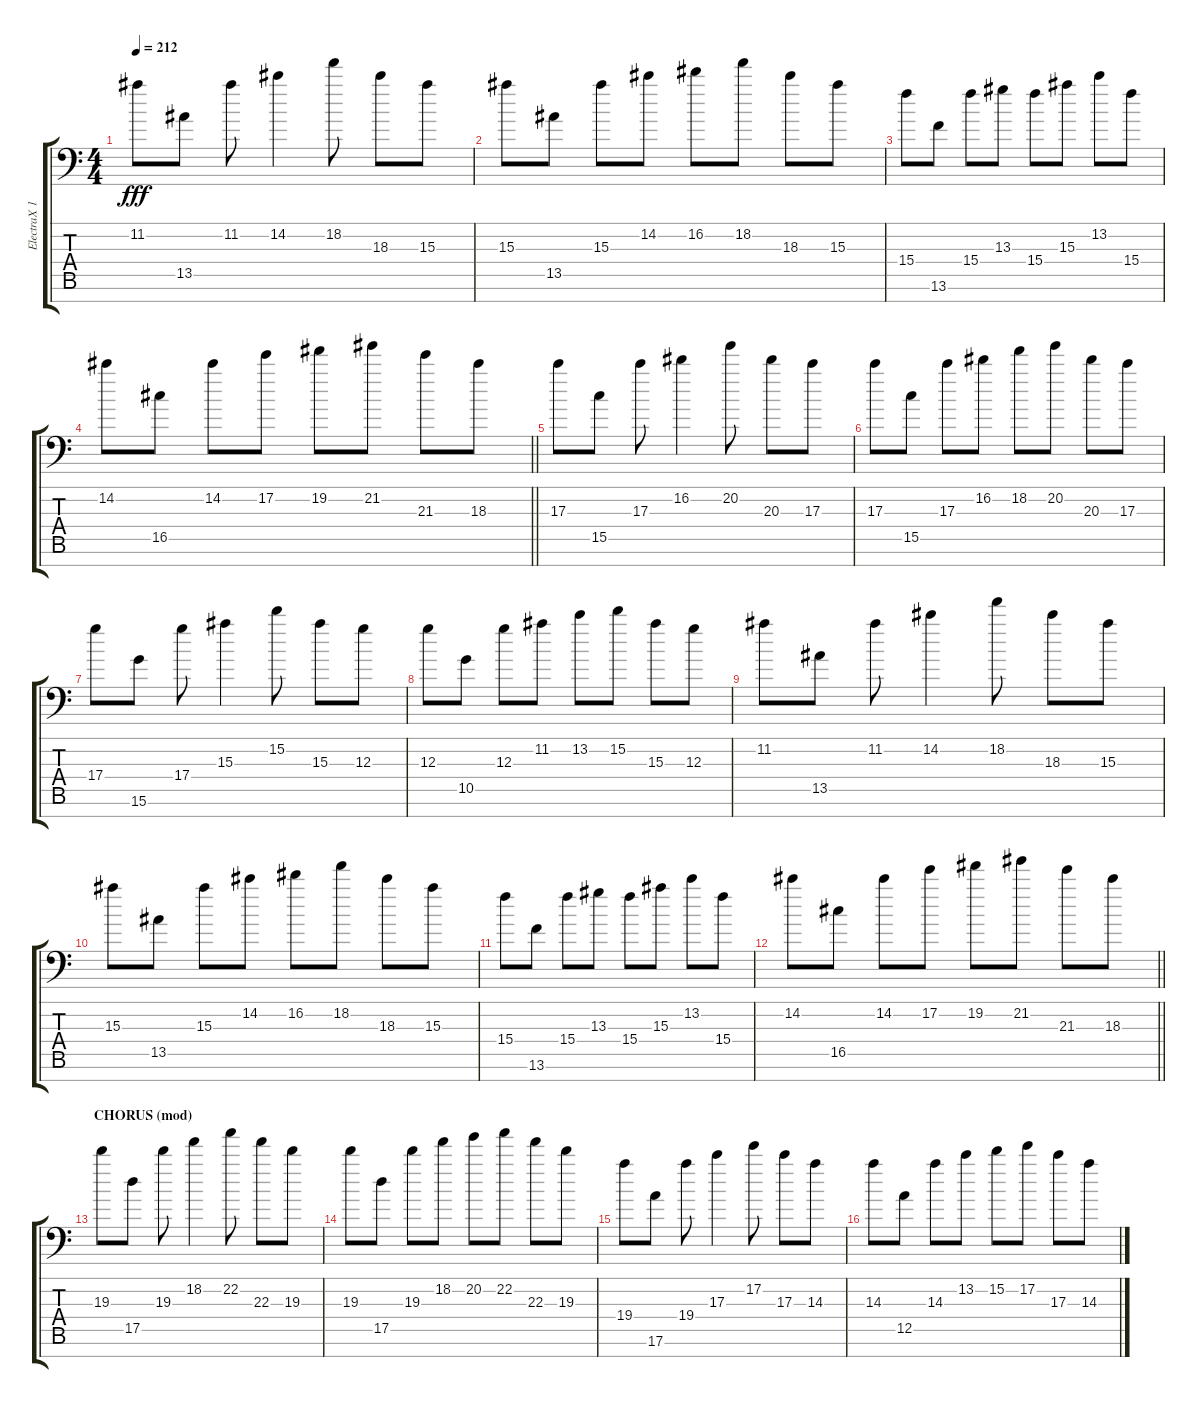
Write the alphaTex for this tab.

\track ("ElectraX 14" "ElectraX 1") {instrument synthbass2}
\staff {score tabs}
\tuning (Bb7 B3 G3 D3 A2 E2 C-1) {hide}
\ts (4 4)
\tempo 212
\clef f4
\ks c
11.2.8{dy fff} 13.5.8 11.2.8 14.2.4 18.2.8 18.3.8 15.3.8 |
15.3.8 13.5.8 15.3.8 14.2.8 16.2.8 18.2.8 18.3.8 15.3.8 |
15.4.8 13.6.8 15.4.8 13.3.8 15.4.8 15.3.8 13.2.8 15.4.8 |
\barLineRight lightlight
14.2.8 16.5.8 14.2.8 17.2.8 19.2.8 21.2.8 21.3.8 18.3.8 |
17.3.8 15.5.8 17.3.8 16.2.4 20.2.8 20.3.8 17.3.8 |
17.3.8 15.5.8 17.3.8 16.2.8 18.2.8 20.2.8 20.3.8 17.3.8 |
17.4.8 15.6.8 17.4.8 15.3.4 15.2.8 15.3.8 12.3.8 |
12.3.8 10.5.8 12.3.8 11.2.8 13.2.8 15.2.8 15.3.8 12.3.8 |
11.2.8 13.5.8 11.2.8 14.2.4 18.2.8 18.3.8 15.3.8 |
15.3.8 13.5.8 15.3.8 14.2.8 16.2.8 18.2.8 18.3.8 15.3.8 |
15.4.8 13.6.8 15.4.8 13.3.8 15.4.8 15.3.8 13.2.8 15.4.8 |
\barLineRight lightlight
14.2.8 16.5.8 14.2.8 17.2.8 19.2.8 21.2.8 21.3.8 18.3.8 |
\section ("" "CHORUS (mod)")
19.3.8 17.5.8 19.3.8 18.2.4 22.2.8 22.3.8 19.3.8 |
19.3.8 17.5.8 19.3.8 18.2.8 20.2.8 22.2.8 22.3.8 19.3.8 |
19.4.8 17.6.8 19.4.8 17.3.4 17.2.8 17.3.8 14.3.8 |
14.3.8 12.5.8 14.3.8 13.2.8 15.2.8 17.2.8 17.3.8 14.3.8
